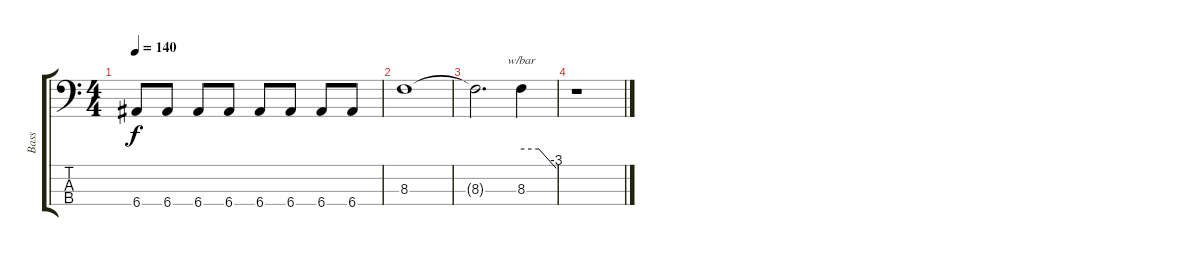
\track ("Bass" "Bass") {instrument electricbassfinger}
\staff {score tabs}
\tuning (G2 D2 A1 E1) {hide}
\ts (4 4)
\tempo 140
\clef f4
\ks c
6.4.8{dy f} 6.4.8 6.4.8 6.4.8 6.4.8 6.4.8 6.4.8 6.4.8 |
8.3.1 |
8.3{t}.2{d} 8.3.4{tbe (custom default 0 0 30 0 60 -12)} |
r.1
